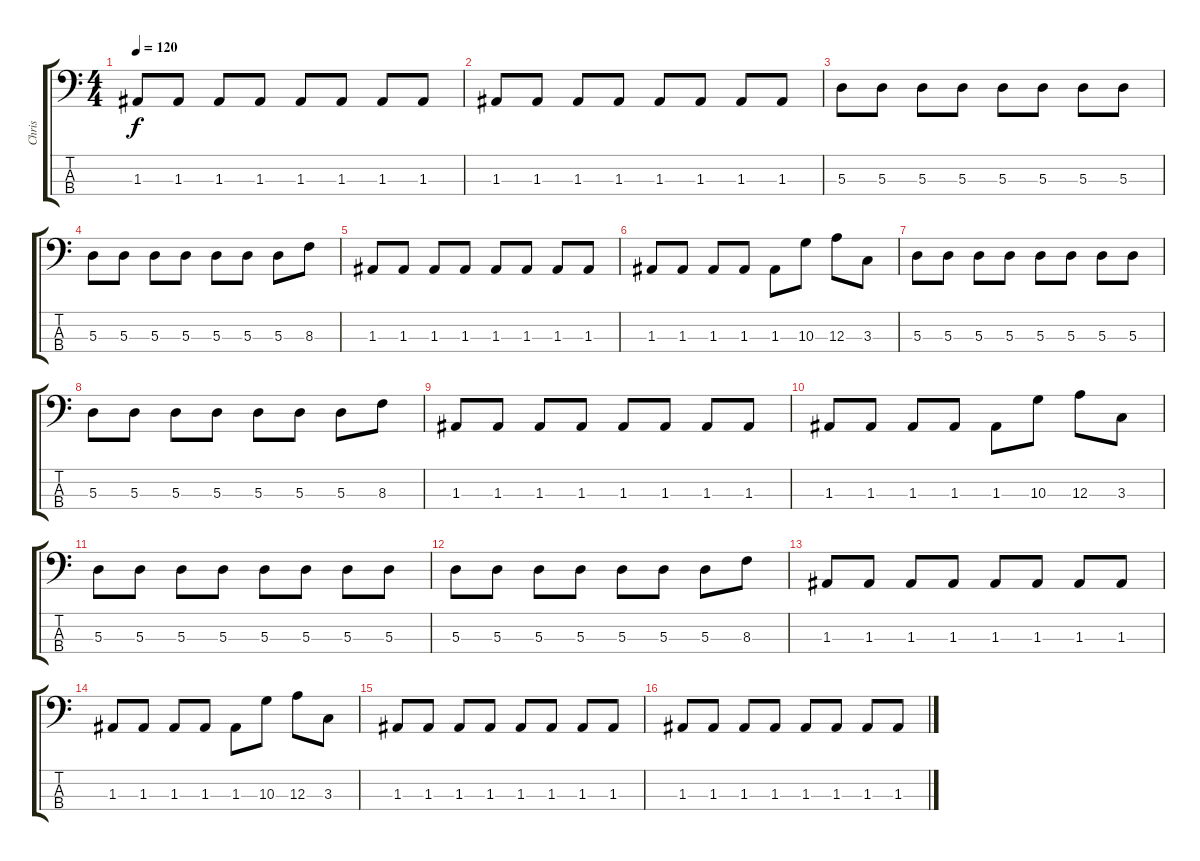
\track ("Chris" "Chris") {instrument electricbasspick}
\staff {score tabs}
\tuning (G2 D2 A1 E1) {hide}
\ts (4 4)
\tempo 120
\clef f4
\ks c
1.3.8{dy f} 1.3.8 1.3.8 1.3.8 1.3.8 1.3.8 1.3.8 1.3.8 |
1.3.8 1.3.8 1.3.8 1.3.8 1.3.8 1.3.8 1.3.8 1.3.8 |
5.3.8 5.3.8 5.3.8 5.3.8 5.3.8 5.3.8 5.3.8 5.3.8 |
5.3.8 5.3.8 5.3.8 5.3.8 5.3.8 5.3.8 5.3.8 8.3.8 |
1.3.8 1.3.8 1.3.8 1.3.8 1.3.8 1.3.8 1.3.8 1.3.8 |
1.3.8 1.3.8 1.3.8 1.3.8 1.3.8 10.3.8 12.3.8 3.3.8 |
5.3.8 5.3.8 5.3.8 5.3.8 5.3.8 5.3.8 5.3.8 5.3.8 |
5.3.8 5.3.8 5.3.8 5.3.8 5.3.8 5.3.8 5.3.8 8.3.8 |
1.3.8 1.3.8 1.3.8 1.3.8 1.3.8 1.3.8 1.3.8 1.3.8 |
1.3.8 1.3.8 1.3.8 1.3.8 1.3.8 10.3.8 12.3.8 3.3.8 |
5.3.8 5.3.8 5.3.8 5.3.8 5.3.8 5.3.8 5.3.8 5.3.8 |
5.3.8 5.3.8 5.3.8 5.3.8 5.3.8 5.3.8 5.3.8 8.3.8 |
1.3.8 1.3.8 1.3.8 1.3.8 1.3.8 1.3.8 1.3.8 1.3.8 |
1.3.8 1.3.8 1.3.8 1.3.8 1.3.8 10.3.8 12.3.8 3.3.8 |
1.3.8 1.3.8 1.3.8 1.3.8 1.3.8 1.3.8 1.3.8 1.3.8 |
1.3.8 1.3.8 1.3.8 1.3.8 1.3.8 1.3.8 1.3.8 1.3.8
